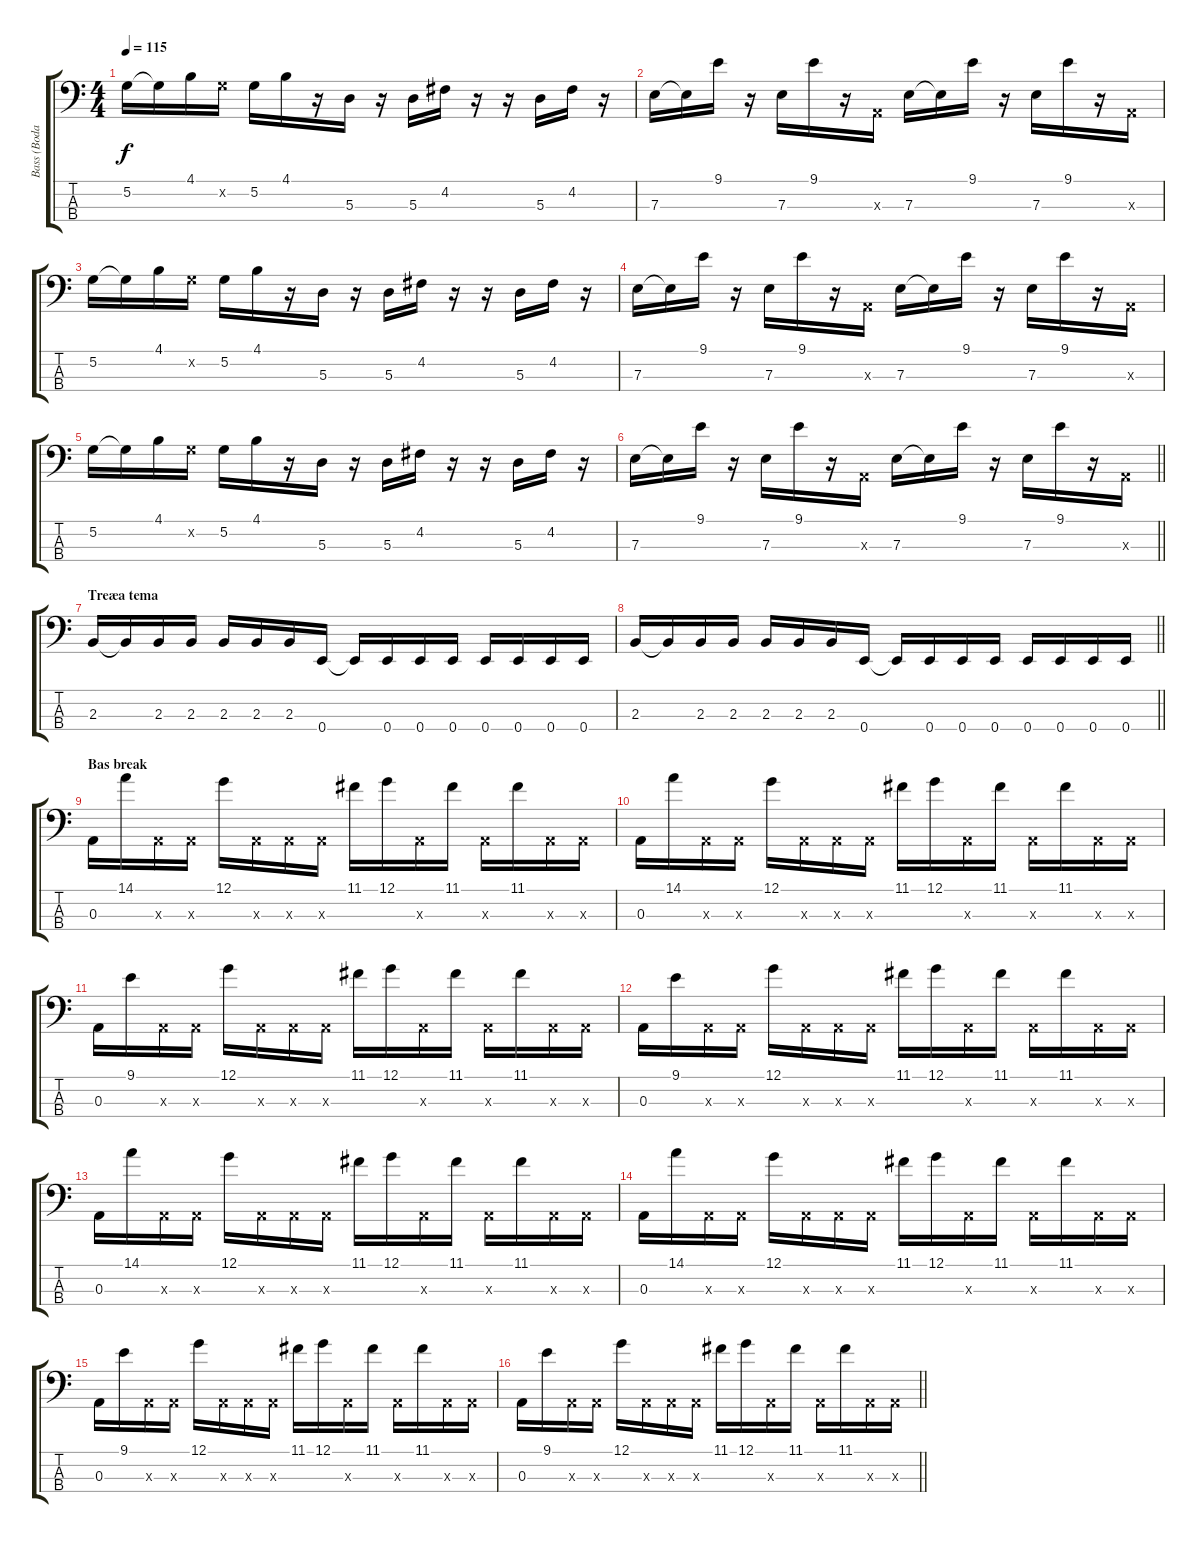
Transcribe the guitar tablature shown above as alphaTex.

\track ("Bass (Bodan Arsovski)" "Bass (Boda") {instrument electricbassfinger}
\staff {score tabs}
\tuning (G2 D2 A1 E1) {hide}
\ts (4 4)
\tempo 115
\clef f4
\ks c
5.2.16{dy f} 5.2{t}.16 4.1.16 5.2{x}.16 5.2.16 4.1.16 r.16 5.3.16 r.16 5.3.16 4.2.16 r.16 r.16 5.3.16 4.2.16 r.16 |
7.3.16 7.3{t}.16 9.1.16 r.16 7.3.16 9.1.16 r.16 0.3{x}.16 7.3.16 7.3{t}.16 9.1.16 r.16 7.3.16 9.1.16 r.16 0.3{x}.16 |
5.2.16 5.2{t}.16 4.1.16 5.2{x}.16 5.2.16 4.1.16 r.16 5.3.16 r.16 5.3.16 4.2.16 r.16 r.16 5.3.16 4.2.16 r.16 |
7.3.16 7.3{t}.16 9.1.16 r.16 7.3.16 9.1.16 r.16 0.3{x}.16 7.3.16 7.3{t}.16 9.1.16 r.16 7.3.16 9.1.16 r.16 0.3{x}.16 |
5.2.16 5.2{t}.16 4.1.16 5.2{x}.16 5.2.16 4.1.16 r.16 5.3.16 r.16 5.3.16 4.2.16 r.16 r.16 5.3.16 4.2.16 r.16 |
\barLineRight lightlight
7.3.16 7.3{t}.16 9.1.16 r.16 7.3.16 9.1.16 r.16 0.3{x}.16 7.3.16 7.3{t}.16 9.1.16 r.16 7.3.16 9.1.16 r.16 0.3{x}.16 |
\section ("" "Treæa tema")
2.3.16 2.3{t}.16 2.3.16 2.3.16 2.3.16 2.3.16 2.3.16 0.4.16 0.4{t}.16 0.4.16 0.4.16 0.4.16 0.4.16 0.4.16 0.4.16 0.4.16 |
\barLineRight lightlight
2.3.16 2.3{t}.16 2.3.16 2.3.16 2.3.16 2.3.16 2.3.16 0.4.16 0.4{t}.16 0.4.16 0.4.16 0.4.16 0.4.16 0.4.16 0.4.16 0.4.16 |
\section ("" "Bas break")
0.3.16{instrument slapbass1} 14.1.16 0.3{x}.16 0.3{x}.16 12.1.16 0.3{x}.16 0.3{x}.16 0.3{x}.16 11.1.16 12.1.16 0.3{x}.16 11.1.16 0.3{x}.16 11.1.16 0.3{x}.16 0.3{x}.16 |
0.3.16 14.1.16 0.3{x}.16 0.3{x}.16 12.1.16 0.3{x}.16 0.3{x}.16 0.3{x}.16 11.1.16 12.1.16 0.3{x}.16 11.1.16 0.3{x}.16 11.1.16 0.3{x}.16 0.3{x}.16 |
0.3.16 9.1.16 0.3{x}.16 0.3{x}.16 12.1.16 0.3{x}.16 0.3{x}.16 0.3{x}.16 11.1.16 12.1.16 0.3{x}.16 11.1.16 0.3{x}.16 11.1.16 0.3{x}.16 0.3{x}.16 |
0.3.16 9.1.16 0.3{x}.16 0.3{x}.16 12.1.16 0.3{x}.16 0.3{x}.16 0.3{x}.16 11.1.16 12.1.16 0.3{x}.16 11.1.16 0.3{x}.16 11.1.16 0.3{x}.16 0.3{x}.16 |
0.3.16{instrument slapbass1} 14.1.16 0.3{x}.16 0.3{x}.16 12.1.16 0.3{x}.16 0.3{x}.16 0.3{x}.16 11.1.16 12.1.16 0.3{x}.16 11.1.16 0.3{x}.16 11.1.16 0.3{x}.16 0.3{x}.16 |
0.3.16 14.1.16 0.3{x}.16 0.3{x}.16 12.1.16 0.3{x}.16 0.3{x}.16 0.3{x}.16 11.1.16 12.1.16 0.3{x}.16 11.1.16 0.3{x}.16 11.1.16 0.3{x}.16 0.3{x}.16 |
0.3.16 9.1.16 0.3{x}.16 0.3{x}.16 12.1.16 0.3{x}.16 0.3{x}.16 0.3{x}.16 11.1.16 12.1.16 0.3{x}.16 11.1.16 0.3{x}.16 11.1.16 0.3{x}.16 0.3{x}.16 |
\barLineRight lightlight
0.3.16 9.1.16 0.3{x}.16 0.3{x}.16 12.1.16 0.3{x}.16 0.3{x}.16 0.3{x}.16 11.1.16 12.1.16 0.3{x}.16 11.1.16 0.3{x}.16 11.1.16 0.3{x}.16 0.3{x}.16
